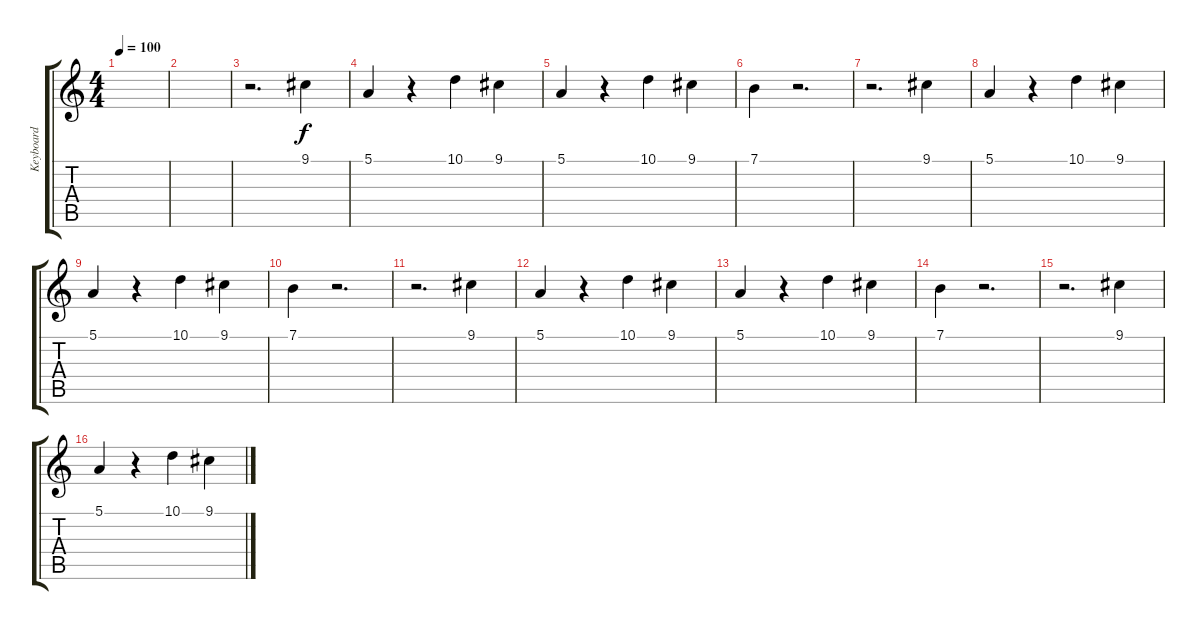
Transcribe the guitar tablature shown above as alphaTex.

\track ("Keyboard" "Keyboard") {instrument musicbox}
\staff {score tabs}
\tuning (E4 B3 G3 D3 A2 E2) {hide}
\ts (4 4)
\tempo 100
\clef g2
\ks c
|
|
r.2{d} 9.1.4 |
5.1.4 r.4 10.1.4 9.1.4 |
5.1.4 r.4 10.1.4 9.1.4 |
7.1.4 r.2{d} |
r.2{d} 9.1.4 |
5.1.4 r.4 10.1.4 9.1.4 |
5.1.4 r.4 10.1.4 9.1.4 |
7.1.4 r.2{d} |
r.2{d} 9.1.4 |
5.1.4 r.4 10.1.4 9.1.4 |
5.1.4 r.4 10.1.4 9.1.4 |
7.1.4 r.2{d} |
r.2{d} 9.1.4 |
5.1.4 r.4 10.1.4 9.1.4
